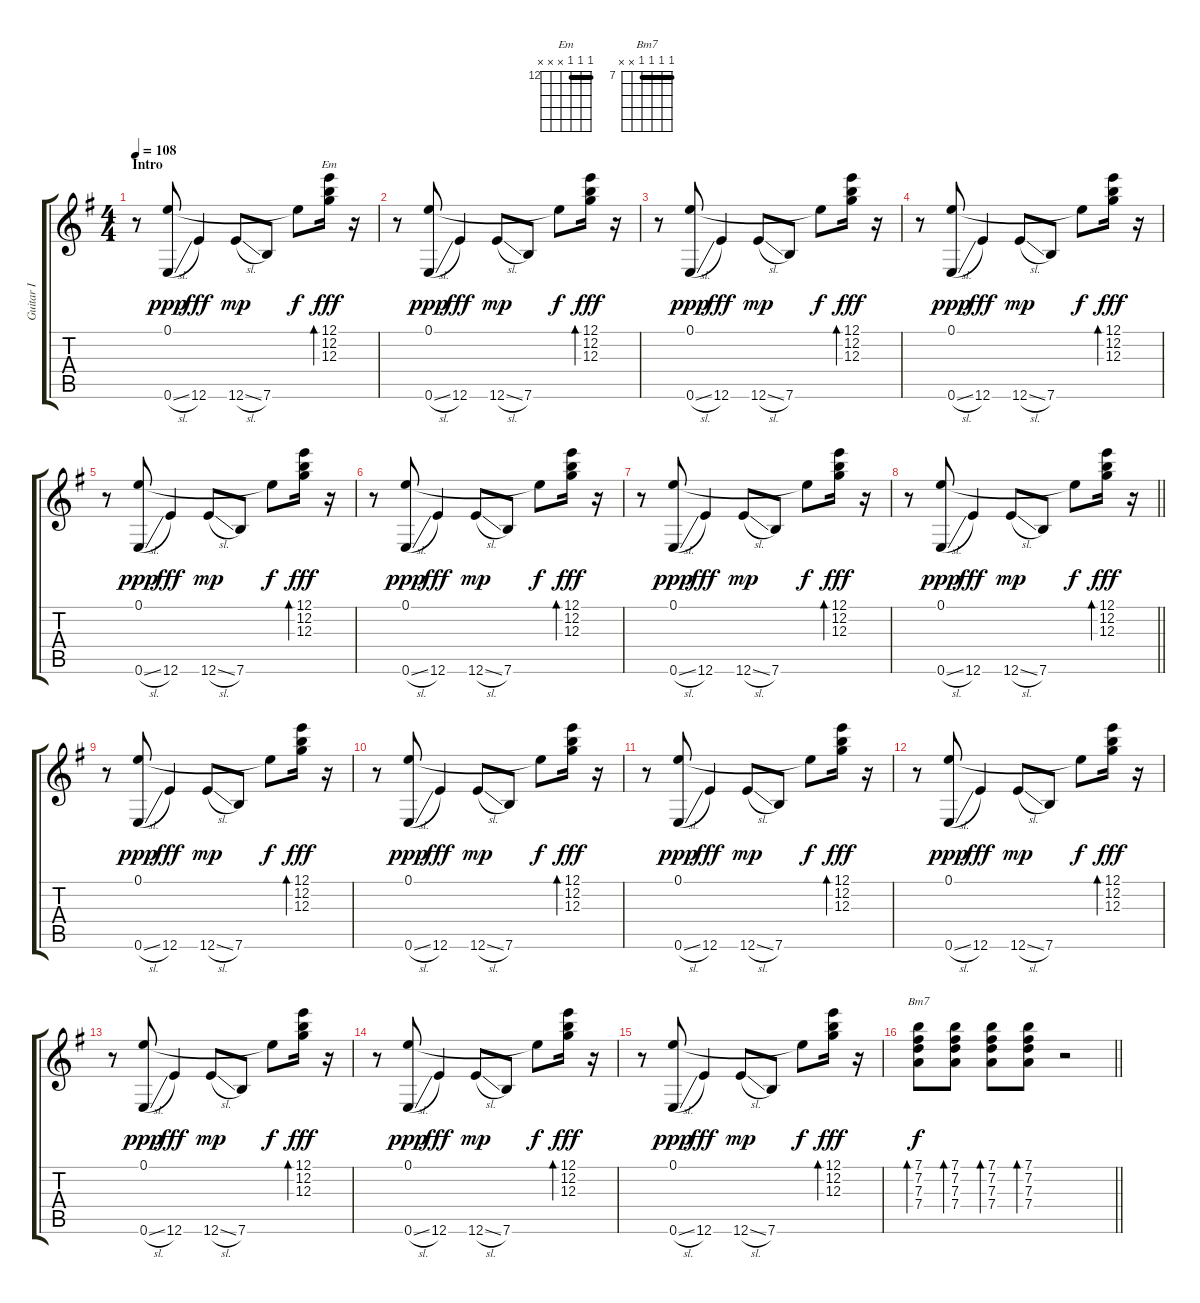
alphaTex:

\track ("Guitar I" "Guitar I") {instrument electricguitarclean}
\staff {score tabs}
\tuning (E4 B3 G3 D3 A2 E2) {hide}
\chord ("Em" 12 12 12 x x x) {firstfret 12 barre 12}
\chord ("Bm7" 7 7 7 7 x x) {firstfret 7 barre 7}
\ts (4 4)
\section ("" "Intro")
\tempo 108
\clef g2
\ks g
r.8{dy ppp instrument electricguitarclean} (0.1 0.6{sl}).8 12.6.4{dy fff} 12.6{sl}.8{dy mp} 7.6.8 0.1{t}.8{dy f} (12.1 12.2 12.3).16{bd 30 ch "Em" dy fff} r.16 |
r.8 (0.1 0.6{sl}).8{dy ppp} 12.6.4{dy fff} 12.6{sl}.8{dy mp} 7.6.8 0.1{t}.8{dy f} (12.1 12.2 12.3).16{bd 30 dy fff} r.16 |
r.8 (0.1 0.6{sl}).8{dy ppp} 12.6.4{dy fff} 12.6{sl}.8{dy mp} 7.6.8 0.1{t}.8{dy f} (12.1 12.2 12.3).16{bd 30 dy fff} r.16 |
r.8 (0.1 0.6{sl}).8{dy ppp} 12.6.4{dy fff} 12.6{sl}.8{dy mp} 7.6.8 0.1{t}.8{dy f} (12.1 12.2 12.3).16{bd 30 dy fff} r.16 |
r.8 (0.1 0.6{sl}).8{dy ppp} 12.6.4{dy fff} 12.6{sl}.8{dy mp} 7.6.8 0.1{t}.8{dy f} (12.1 12.2 12.3).16{bd 30 dy fff} r.16 |
r.8 (0.1 0.6{sl}).8{dy ppp} 12.6.4{dy fff} 12.6{sl}.8{dy mp} 7.6.8 0.1{t}.8{dy f} (12.1 12.2 12.3).16{bd 30 dy fff} r.16 |
r.8 (0.1 0.6{sl}).8{dy ppp} 12.6.4{dy fff} 12.6{sl}.8{dy mp} 7.6.8 0.1{t}.8{dy f} (12.1 12.2 12.3).16{bd 30 dy fff} r.16 |
\barLineRight lightlight
r.8 (0.1 0.6{sl}).8{dy ppp} 12.6.4{dy fff} 12.6{sl}.8{dy mp} 7.6.8 0.1{t}.8{dy f} (12.1 12.2 12.3).16{bd 30 dy fff} r.16 |
r.8 (0.1 0.6{sl}).8{dy ppp} 12.6.4{dy fff} 12.6{sl}.8{dy mp} 7.6.8 0.1{t}.8{dy f} (12.1 12.2 12.3).16{bd 30 dy fff} r.16 |
r.8 (0.1 0.6{sl}).8{dy ppp} 12.6.4{dy fff} 12.6{sl}.8{dy mp} 7.6.8 0.1{t}.8{dy f} (12.1 12.2 12.3).16{bd 30 dy fff} r.16 |
r.8 (0.1 0.6{sl}).8{dy ppp} 12.6.4{dy fff} 12.6{sl}.8{dy mp} 7.6.8 0.1{t}.8{dy f} (12.1 12.2 12.3).16{bd 30 dy fff} r.16 |
r.8 (0.1 0.6{sl}).8{dy ppp} 12.6.4{dy fff} 12.6{sl}.8{dy mp} 7.6.8 0.1{t}.8{dy f} (12.1 12.2 12.3).16{bd 30 dy fff} r.16 |
r.8 (0.1 0.6{sl}).8{dy ppp} 12.6.4{dy fff} 12.6{sl}.8{dy mp} 7.6.8 0.1{t}.8{dy f} (12.1 12.2 12.3).16{bd 30 dy fff} r.16 |
r.8 (0.1 0.6{sl}).8{dy ppp} 12.6.4{dy fff} 12.6{sl}.8{dy mp} 7.6.8 0.1{t}.8{dy f} (12.1 12.2 12.3).16{bd 30 dy fff} r.16 |
r.8 (0.1 0.6{sl}).8{dy ppp} 12.6.4{dy fff} 12.6{sl}.8{dy mp} 7.6.8 0.1{t}.8{dy f} (12.1 12.2 12.3).16{bd 30 dy fff} r.16 |
\barLineRight lightlight
(7.1 7.2 7.3 7.4).8{bd 30 ch "Bm7" dy f} (7.1 7.2 7.3 7.4).8{bd 30} (7.1 7.2 7.3 7.4).8{bd 30} (7.1 7.2 7.3 7.4).8{bd 30} r.2
